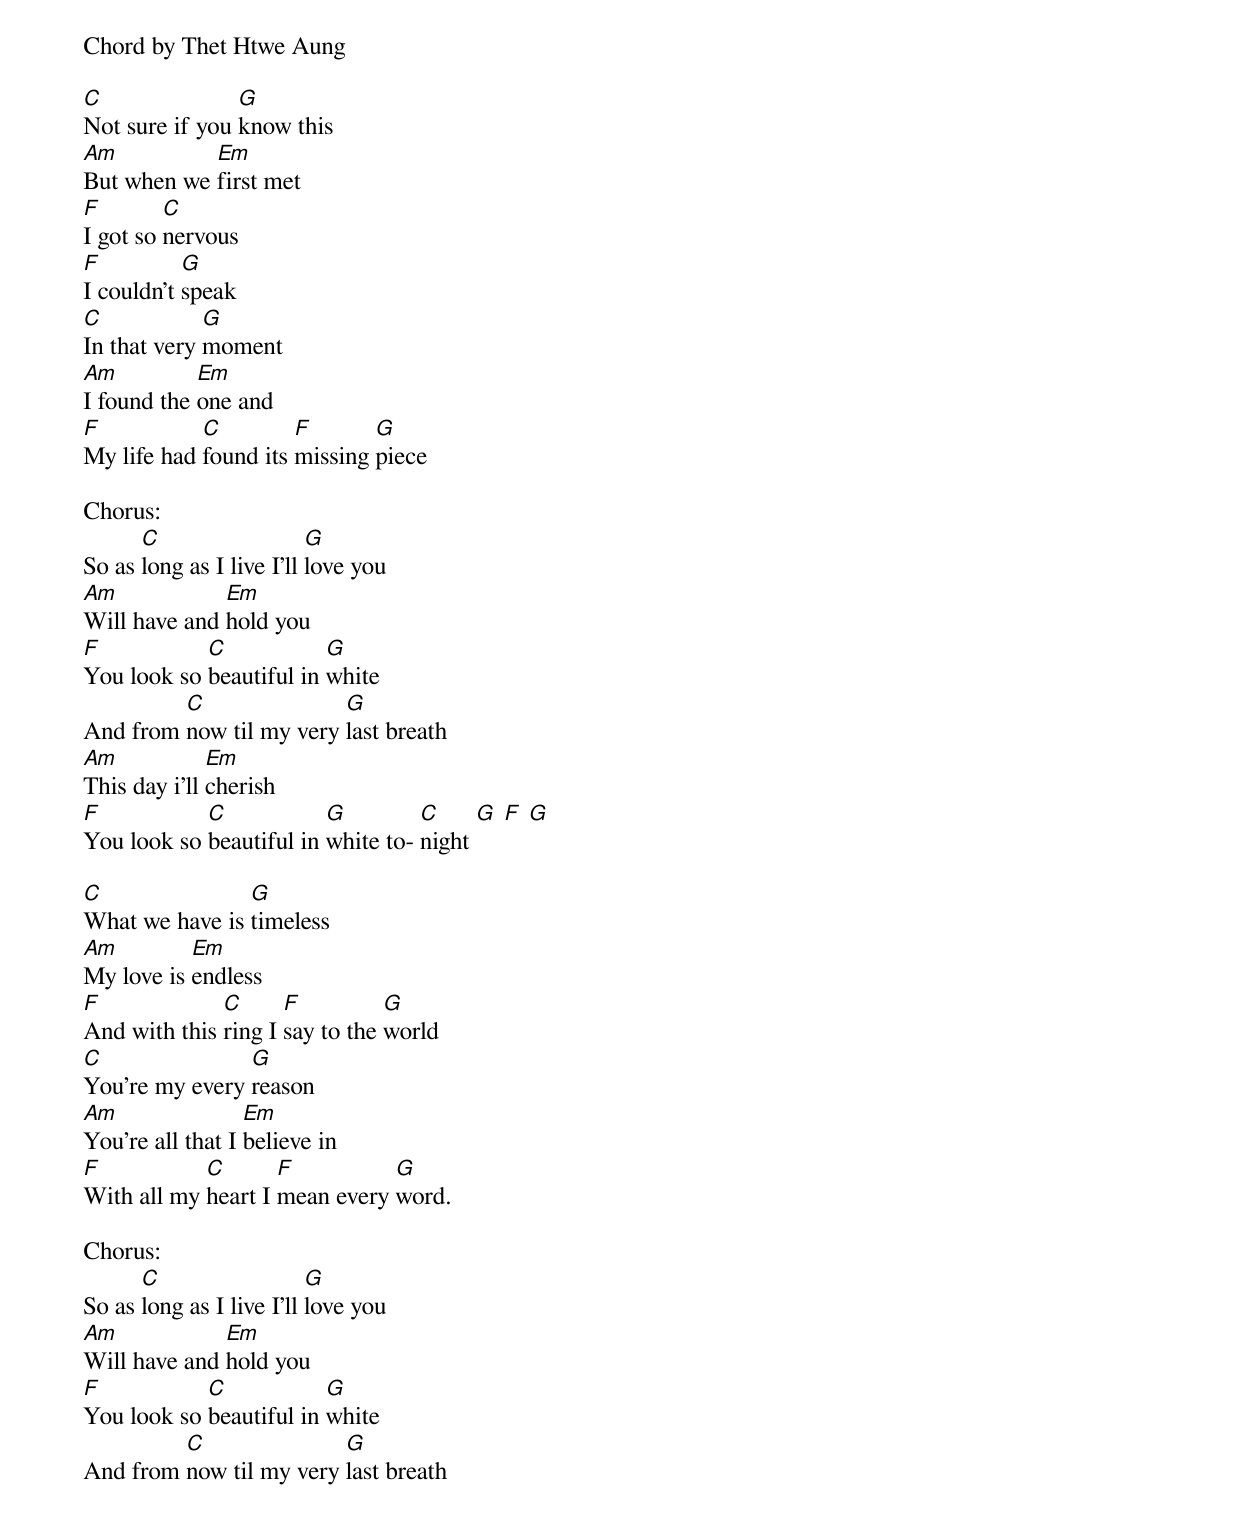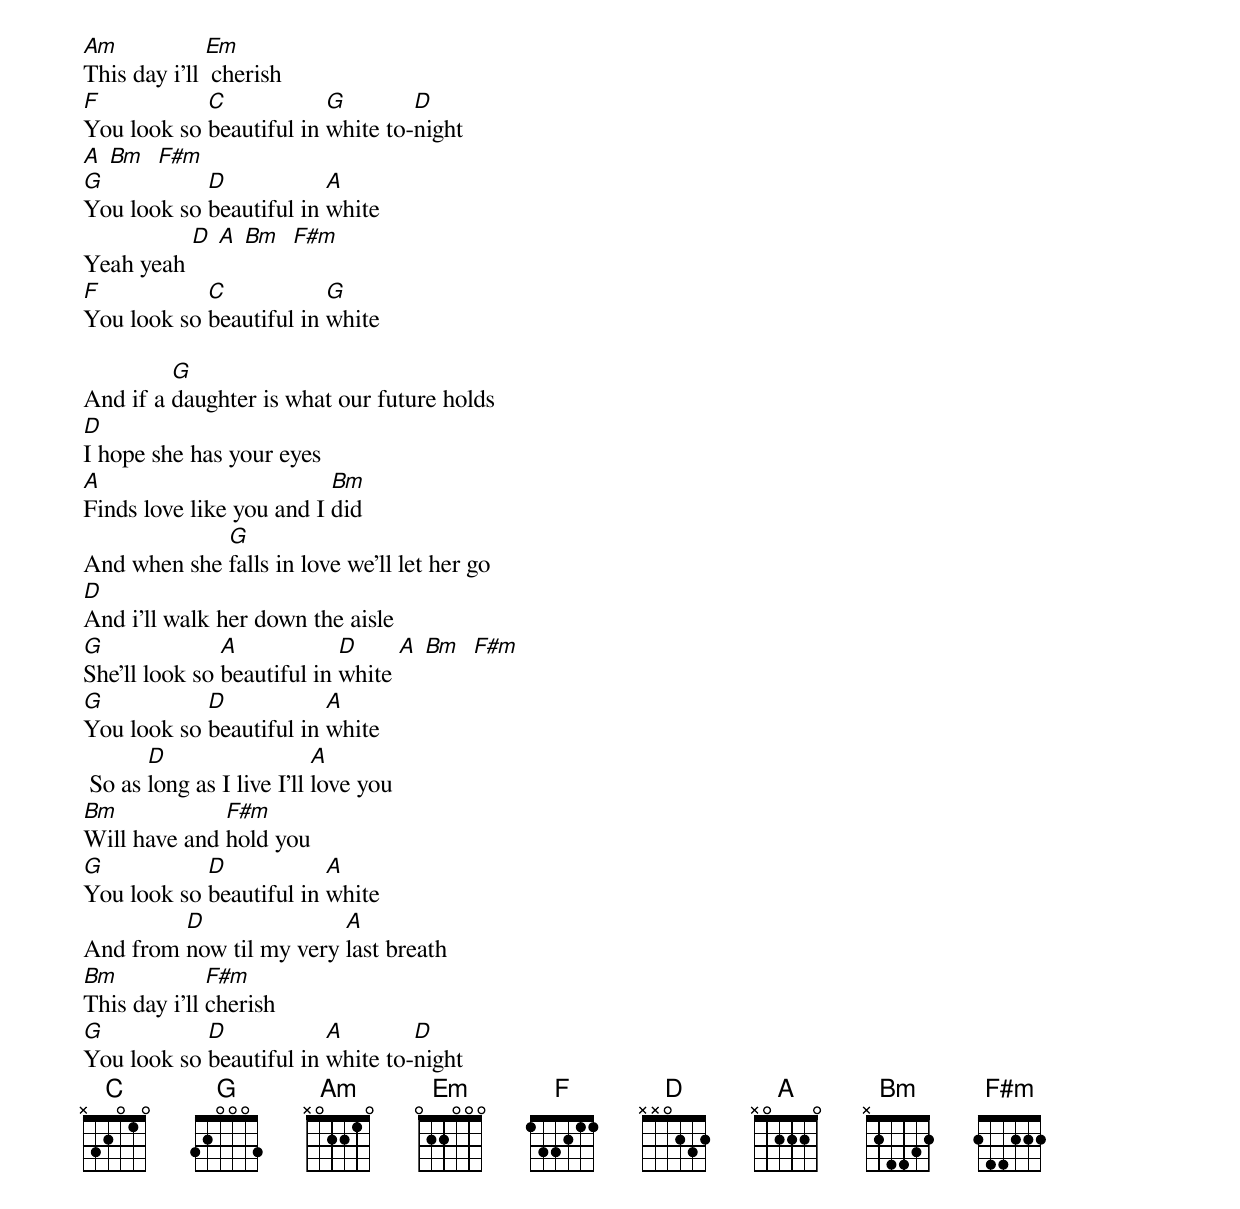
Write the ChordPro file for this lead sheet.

Chord by Thet Htwe Aung

[C]Not sure if you [G]know this
[Am]But when we [Em]first met
[F]I got so [C]nervous
[F]I couldn't [G]speak
[C]In that very [G]moment
[Am]I found the [Em]one and
[F]My life had [C]found its [F]missing [G]piece

Chorus:
So as [C]long as I live I'll [G]love you
[Am]Will have and [Em]hold you
[F]You look so [C]beautiful in [G]white
And from [C]now til my very [G]last breath
[Am]This day i'll [Em]cherish
[F]You look so [C]beautiful in [G]white to- [C]night [G] [F] [G]

[C]What we have is [G]timeless
[Am]My love is [Em]endless
[F]And with this [C]ring I [F]say to the [G]world
[C]You're my every [G]reason
[Am]You're all that I [Em]believe in
[F]With all my [C]heart I [F]mean every [G]word.

Chorus:
So as [C]long as I live I'll [G]love you
[Am]Will have and [Em]hold you
[F]You look so [C]beautiful in [G]white
And from [C]now til my very [G]last breath
[Am]This day i'll [Em] cherish
[F]You look so [C]beautiful in [G]white to-[D]night
[A] [Bm]  [F#m]
[G]You look so [D]beautiful in [A]white
Yeah yeah [D] [A] [Bm]  [F#m]
[F]You look so [C]beautiful in [G]white

And if a [G]daughter is what our future holds
[D]I hope she has your eyes
[A]Finds love like you and I [Bm]did
And when she [G]falls in love we'll let her go
[D]And i'll walk her down the aisle
[G]She'll look so [A]beautiful in [D]white [A] [Bm]  [F#m]
[G]You look so [D]beautiful in [A]white
 So as [D]long as I live I'll [A]love you
[Bm]Will have and [F#m]hold you
[G]You look so [D]beautiful in [A]white
And from [D]now til my very [A]last breath
[Bm]This day i'll [F#m]cherish
[G]You look so [D]beautiful in [A]white to-[D]night
